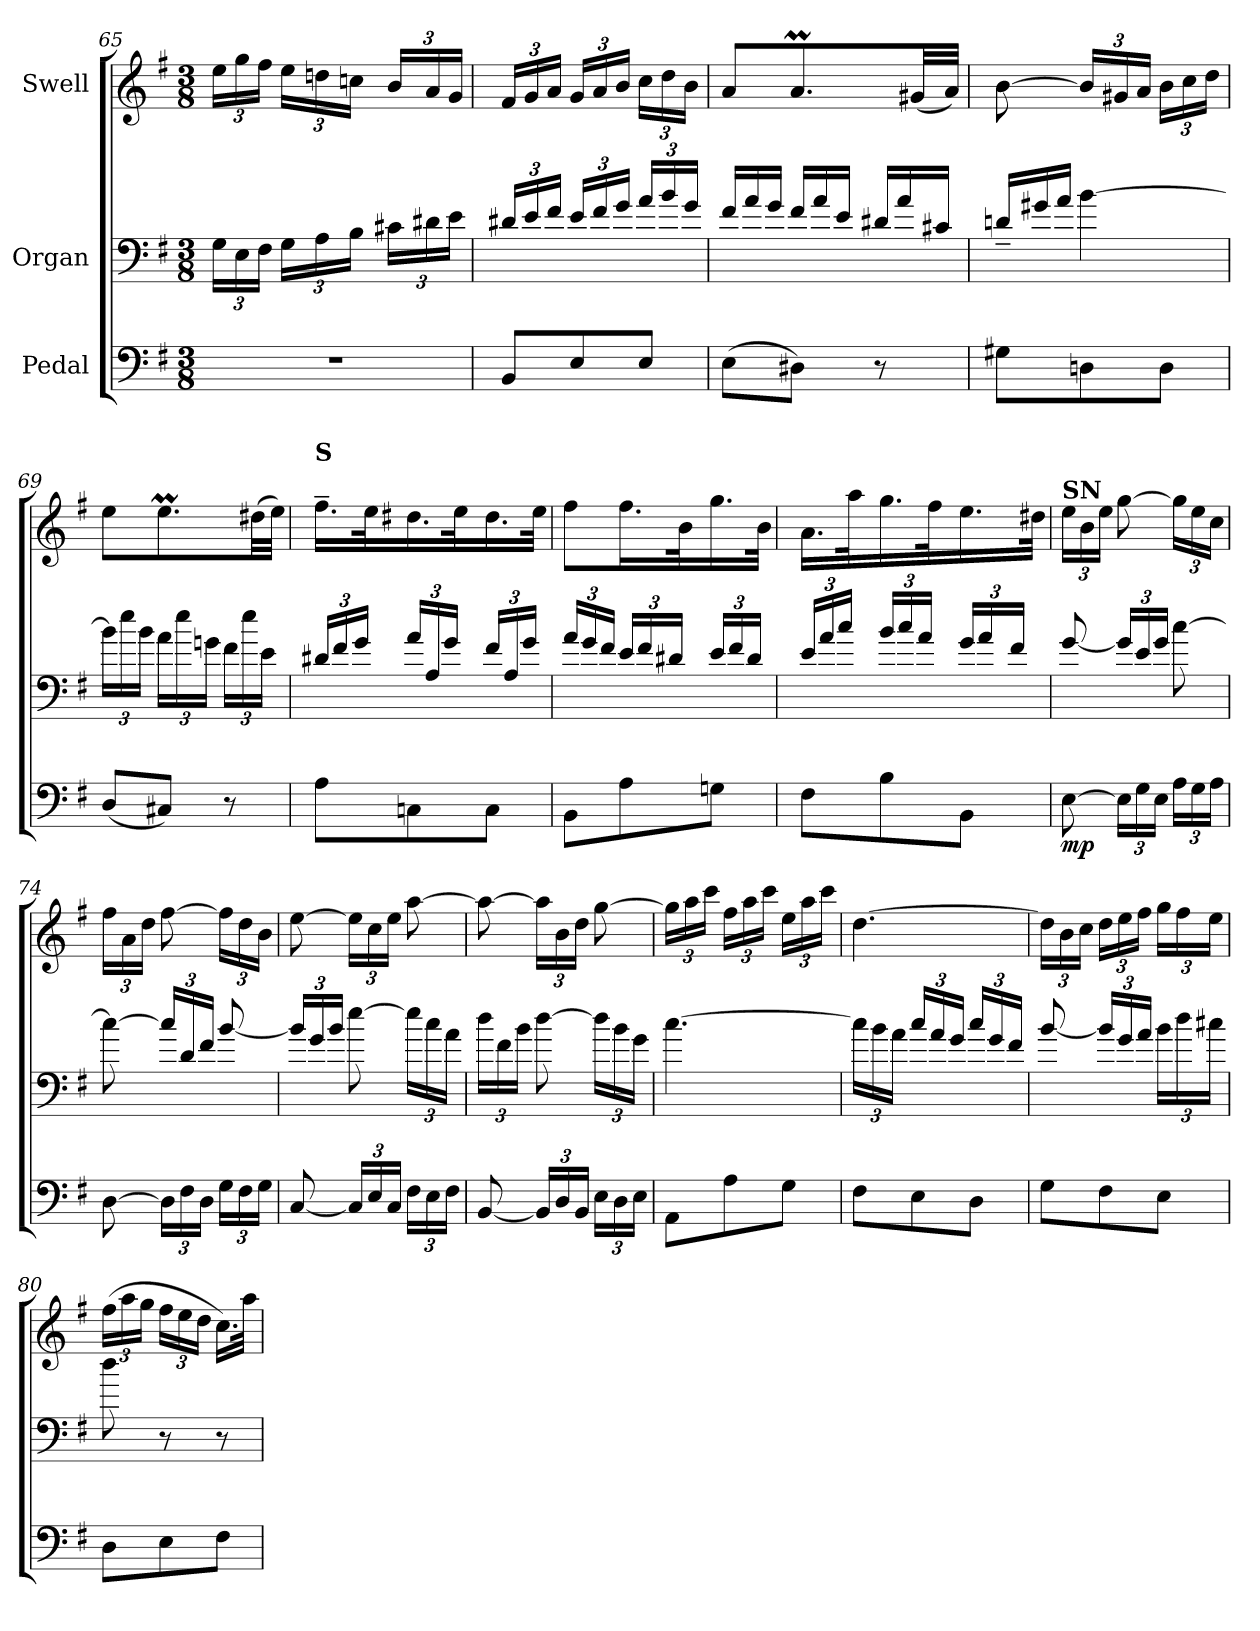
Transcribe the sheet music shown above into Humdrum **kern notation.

**kern	**dynam	**kern	**kern
*part3	*part3	*part2	*part1
*staff3	*staff3	*staff2	*staff1
*I"Pedal	*	*I"Organ	*I"Swell
*clefF4	*	*clefF4	*clefG2
*k[f#]	*	*k[f#]	*k[f#]
*M3/8	*	*M3/8	*M3/8
*	*	*Xbrackettup	*Xbrackettup
=65	=65	=65	=65
4.r	.	24G\LL	24ee\LL
.	.	24E\	24gg\
.	.	24F#\JJ	24ff#\JJ
.	.	24G\LL	24ee\LL
.	.	24A\	24ddn\
.	.	24B\JJ	24ccn\JJ
.	.	24c#X\LL	24b/LL
.	.	24d#X\	24a/
.	.	24e\JJ	24g/JJ
=66	=66	=66	=66
8BB/L	.	24d#X/LL	24f#/LL
.	.	24e/	24g/
.	.	24f#/JJ	24a/JJ
8E/	.	24e/LL	24g/LL
.	.	24f#/	24a/
.	.	24g/JJ	24b/JJ
8E/J	.	24a/LL	24cc\LL
.	.	24b/	24dd\
.	.	24g/JJ	24b\JJ
=67	=67	=67	=67
*	*	*Xtuplet	*
(>8E\L	.	24f#/LL	8a/L
.	.	24a/	.
.	.	24g/JJ	.
8D#X\J)	.	24f#/LL	8.aM/
.	.	24a/	.
.	.	24e/JJ	.
8r	.	24d#X/LL	.
.	.	24a/	.
.	.	.	(<32g#X/LL
.	.	24c#X/JJ	.
.	.	.	32a/JJJ)
=68	=68	=68	=68
8G#X\L	.	24dn~/LL	[8b\
.	.	24g#X/	.
.	.	24a/JJ	.
8Dn\	.	[4b\	24b/LL]
.	.	.	24g#X/
.	.	.	24a/JJ
8D\J	.	.	24b\LL
.	.	.	24cc\
.	.	.	24dd\JJ
=69	=69	=69	=69
*	*	*tuplet	*
(<8D/L	.	24b\LL]	8ee\L
.	.	24ee\	.
.	.	24b\JJ	.
8C#X/J)	.	24a\LL	8.eeM\
.	.	24ee\	.
.	.	24gn\JJ	.
8r	.	24f#\LL	.
.	.	24ee\	.
.	.	.	(>32dd#X\LL
.	.	24e\JJ	.
.	.	.	32ee\JJJ)
=70	=70	=70	=70
*	*	*	*^
!	!	!	!LO:TX:B:t=S	!
8A\L	.	24d#X/LL	16.ff#~\LL	16ff#/LLyy
.	.	24f#/	.	.
.	.	.	.	16ee/JJyy
.	.	24g/JJ	.	.
.	.	.	32ee\K	.
8Cn\	.	24a/LL	16.dd#X\	16dd#/LLyy
.	.	24A/	.	.
.	.	.	.	16ee/JJyy
.	.	24g/JJ	.	.
.	.	.	32ee\K	.
8C\J	.	24f#/LL	16.dd#\	16dd#/LLyy
.	.	24A/	.	.
.	.	.	.	16ee/JJyy
.	.	24g/JJ	.	.
.	.	.	32ee\JJk	.
!!LO:PB:g=z	!!
=71	=71	=71	=71	=71
8BB\L	.	24a/LL	8ff#\L	[8ff#/yy
.	.	24g/	.	.
.	.	24f#/JJ	.	.
8A\	.	24e/LL	16.ff#\L	16ff#/LLyy]
.	.	24f#/	.	.
.	.	.	.	16b/JJyy
.	.	24d#X/JJ	.	.
.	.	.	32b\K	.
8Gn\J	.	24e/LL	16.gg\	16gg/LLyy
.	.	24f#/	.	.
.	.	.	.	16b/JJyy
.	.	24d#/JJ	.	.
.	.	.	32b\JJk	.
=72	=72	=72	=72	=72
8F#\L	.	24e/LL	16.a\LL	16a/LLyy
.	.	24a/	.	.
.	.	.	.	16aa/JJyy
.	.	24cc/JJ	.	.
.	.	.	32aa\K	.
8B\	.	24b/LL	16.gg\	16gg/LLyy
.	.	24cc/	.	.
.	.	.	.	16ff#/JJyy
.	.	24a/JJ	.	.
.	.	.	32ff#\K	.
8BB\J	.	24g/LL	16.ee\	16ee/LLyy
.	.	24a/	.	.
.	.	.	.	16dd#X/JJyy
.	.	24f#/JJ	.	.
.	.	.	32dd#X\JJk	.
*	*	*	*v	*v
=73	=73	=73	=73
!	!	!	!LO:TX:B:t=SN
!	!LO:DY:b	!	!
[8E\	mp	[8g/	24ee\LL
.	.	.	24b\
.	.	.	24ee\JJ
*Xbrackettup	*	*	*
24E\LL]	.	24g/LL]	[8gg\
24G\	.	24e/	.
24E\JJ	.	24g/JJ	.
24A\LL	.	[8cc\	24gg\LL]
24G\	.	.	24ee\
24A\JJ	.	.	24cc\JJ
=74	=74	=74	=74
[8D\	.	8cc\_	24ff#\LL
.	.	.	24a\
.	.	.	24dd\JJ
24D\LL]	.	24cc/LL]	[8ff#\
24F#\	.	24d/	.
24D\JJ	.	24f#/JJ	.
24G\LL	.	[8b/	24ff#\LL]
24F#\	.	.	24dd\
24G\JJ	.	.	24b\JJ
=75	=75	=75	=75
[8C/	.	24b/LL]	[8ee\
.	.	24g/	.
.	.	24b/JJ	.
24C/LL]	.	[8ee\	24ee\LL]
24E/	.	.	24cc\
24C/JJ	.	.	24ee\JJ
24F#\LL	.	24ee\LL]	[8aa\
24E\	.	24cc\	.
24F#\JJ	.	24a\JJ	.
=76	=76	=76	=76
[8BB/	.	24dd\LL	8aa\_
.	.	24f#\	.
.	.	24b\JJ	.
24BB/LL]	.	[8dd\	24aa\LL]
24D/	.	.	24b\
24BB/JJ	.	.	24dd\JJ
24E\LL	.	24dd\LL]	[8gg\
24D\	.	24b\	.
24E\JJ	.	24g\JJ	.
=77	=77	=77	=77
8AA\L	.	[4.cc\	24gg\LL]
.	.	.	24aa\
.	.	.	24ccc\JJ
8A\	.	.	24ff#\LL
.	.	.	24aa\
.	.	.	24ccc\JJ
8G\J	.	.	24ee\LL
.	.	.	24aa\
.	.	.	24ccc\JJ
=78	=78	=78	=78
8F#\L	.	24cc\LL]	[4.dd\
.	.	24b\	.
.	.	24a\JJ	.
8E\	.	24cc/LL	.
.	.	24a/	.
.	.	24g/JJ	.
8D\J	.	24cc/LL	.
.	.	24g/	.
.	.	24f#/JJ	.
!!LO:LB:g=z
=79	=79	=79	=79
8G\L	.	[8b/	24dd\LL]
.	.	.	24b\
.	.	.	24cc\JJ
8F#\	.	24b/LL]	24dd\LL
.	.	24g/	24ee\
.	.	24a/JJ	24ff#\JJ
8E\J	.	24b\LL	24gg\LL
.	.	24dd\	24ff#\
.	.	24cc#X\JJ	24ee\JJ
=80	=80	=80	=80
8D\L	.	8dd\	(>24ff#\LL
.	.	.	24aa\
.	.	.	24gg\JJ
8E\	.	8r	24ff#\LL
.	.	.	24ee\
.	.	.	24dd\JJ
8F#\J	.	8r	16.cc\LL)
.	.	.	32aa\JJk
=	=	=	=
*-	*-	*-	*-
